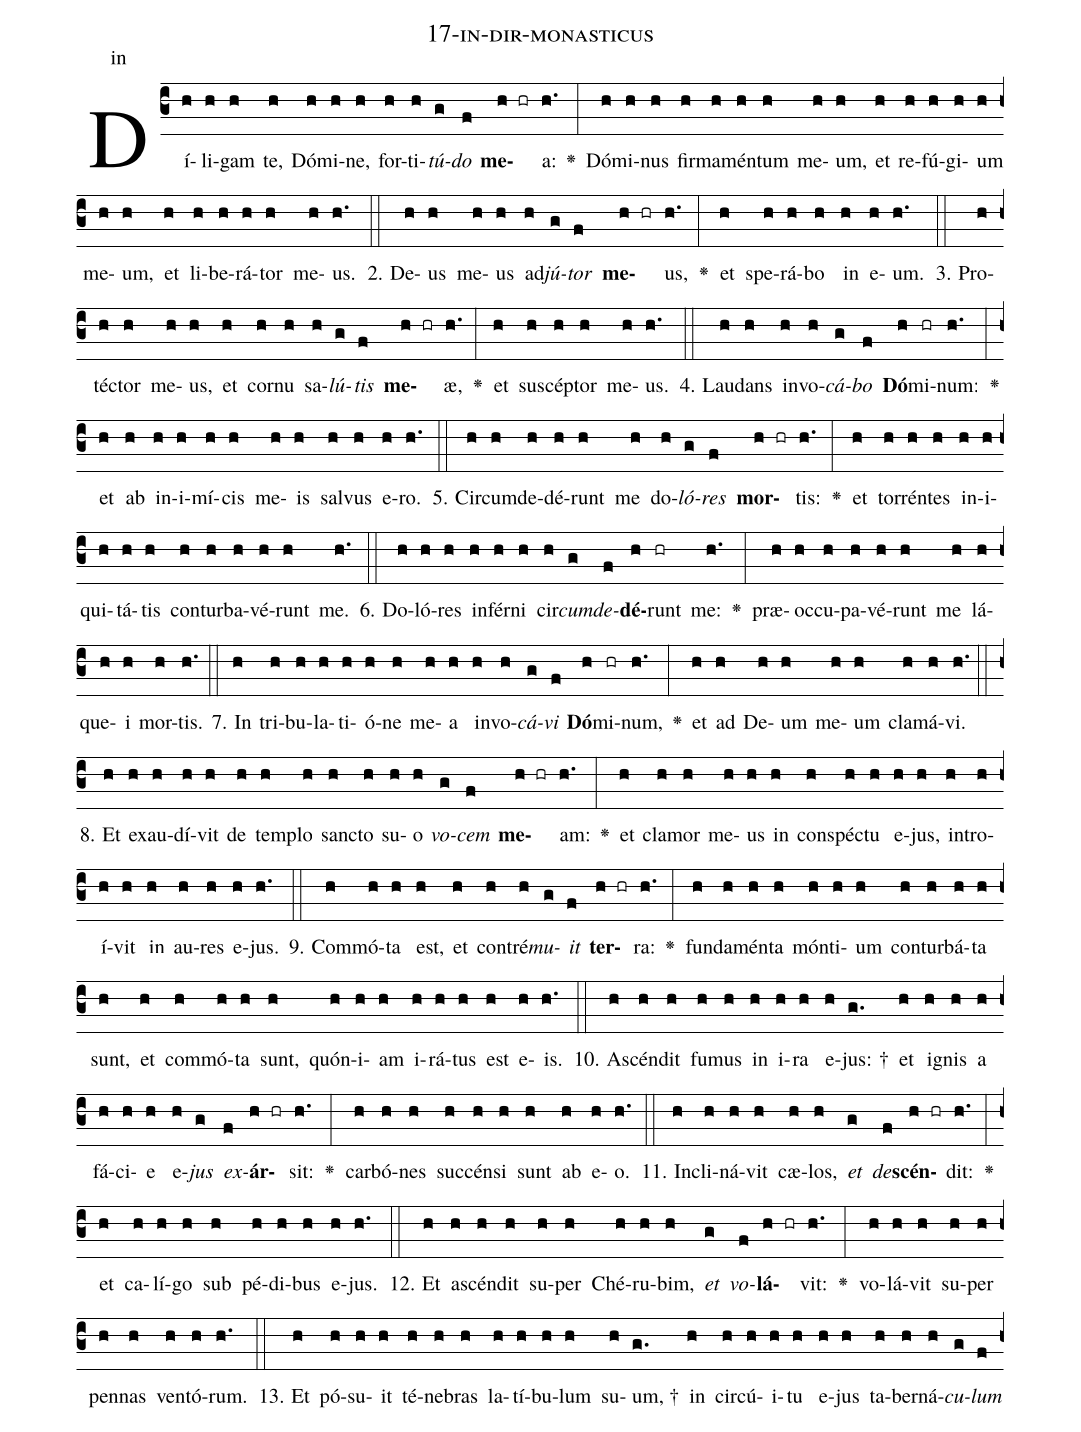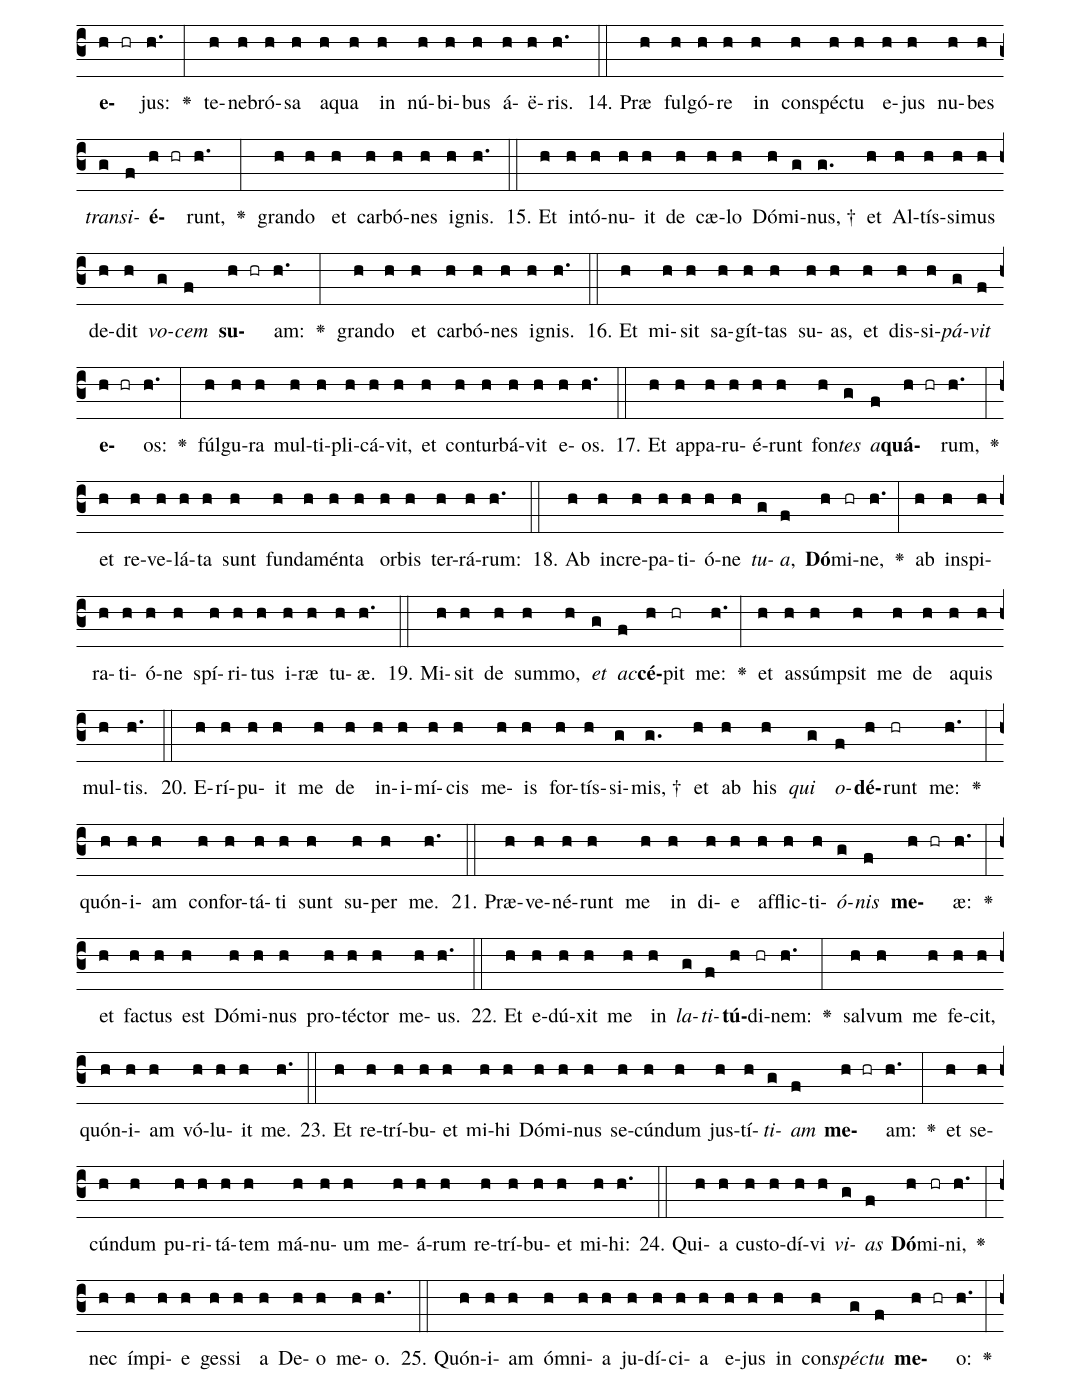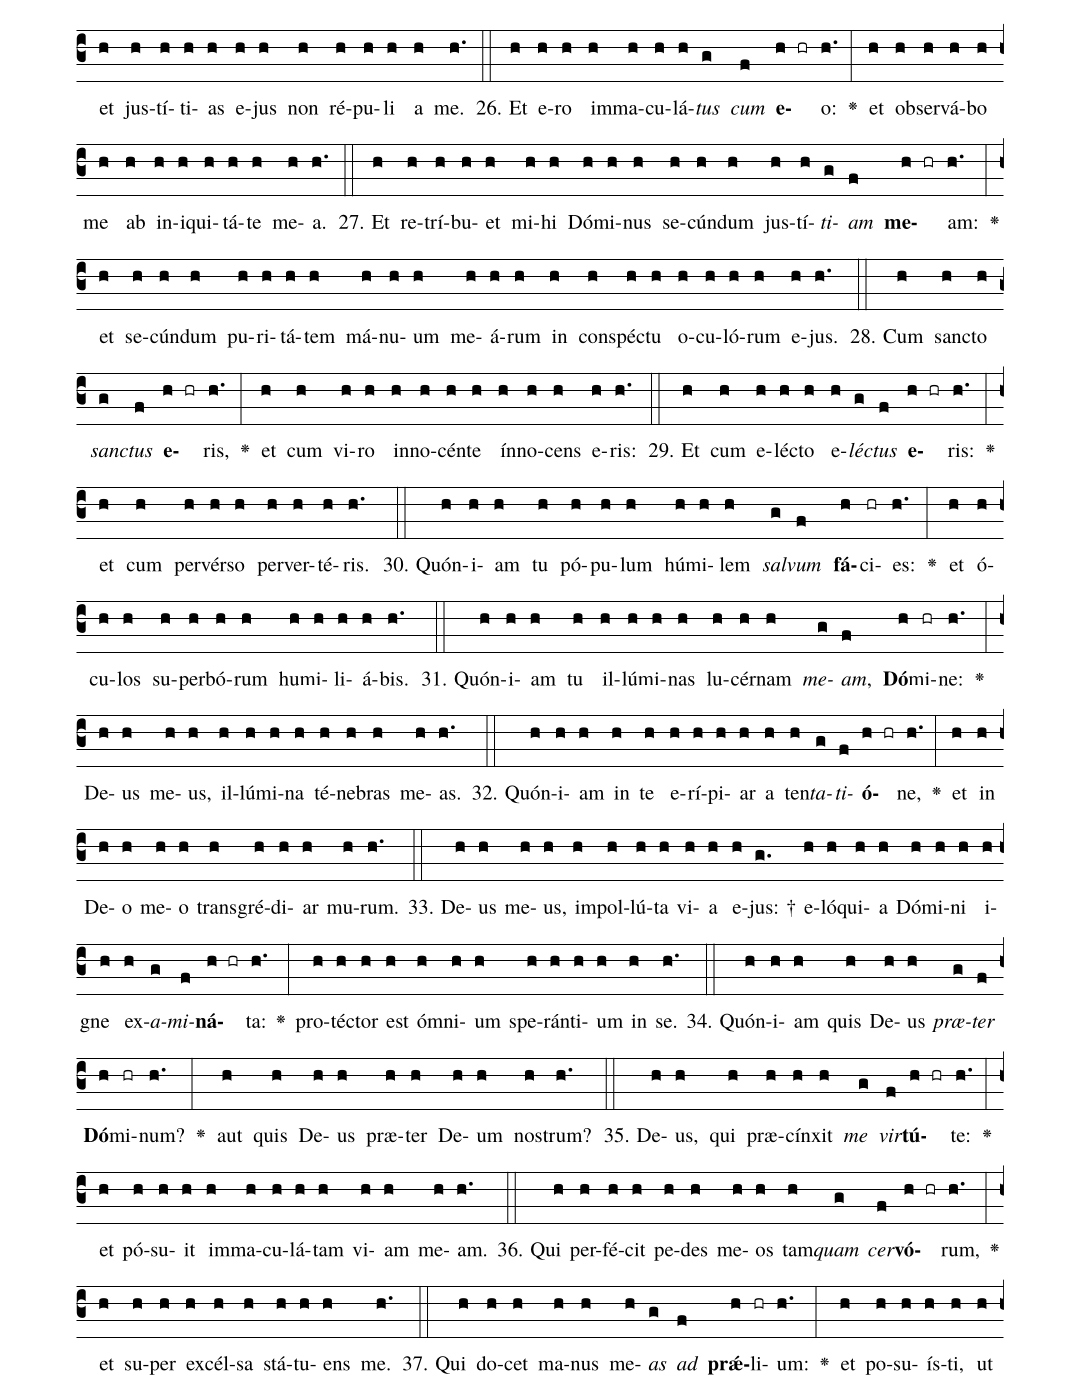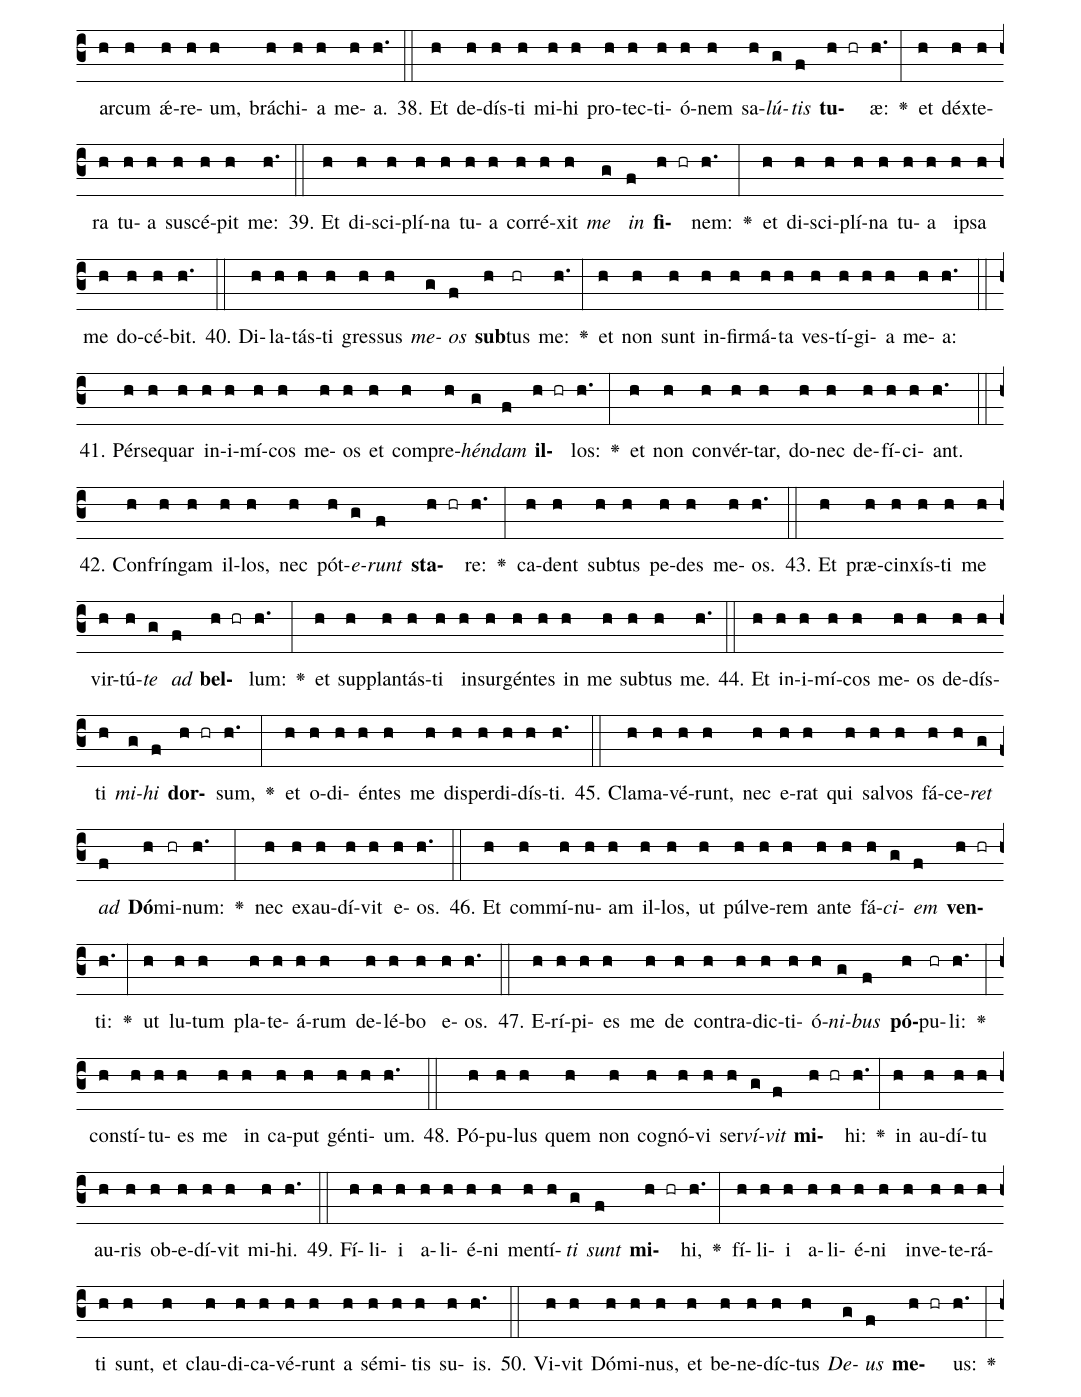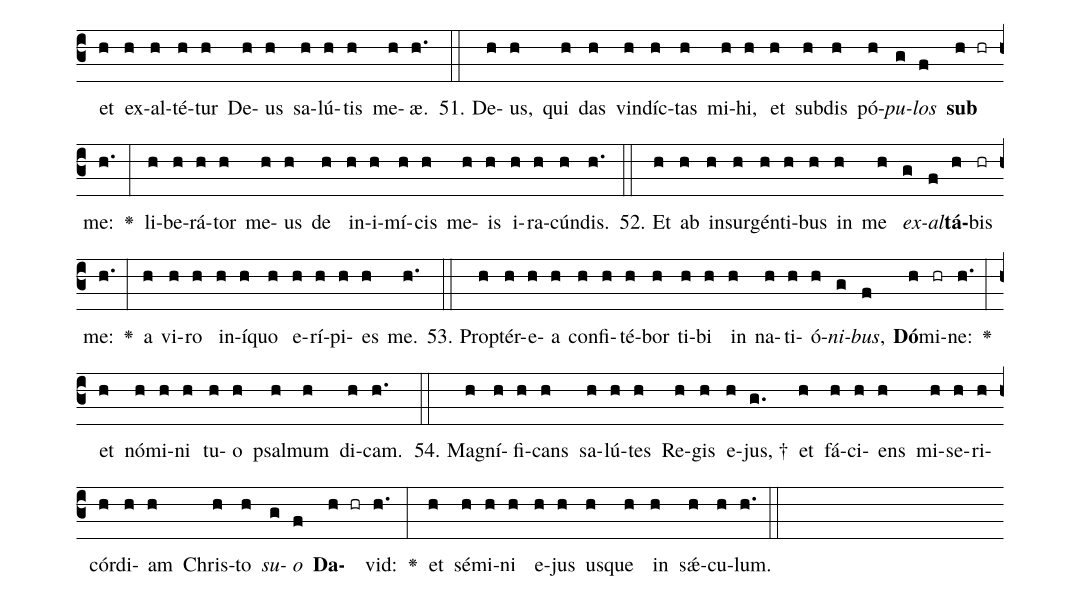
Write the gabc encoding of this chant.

name: 17-in-dir-monasticus;
annotation: in;
%%
(c3)Dí(h)li(h)gam(h) te,(h) Dó(h)mi(h)ne,(h) for(h)ti(h)<i>tú</i>(g)<i>do</i>(f) <b>me</b>(h hr)a:(h.) <v>\greheightstar</v>(:) Dó(h)mi(h)nus(h) fir(h)ma(h)mén(h)tum(h) me(h)um,(h) et(h) re(h)fú(h)gi(h)um(h) me(h)um,(h) et(h) li(h)be(h)rá(h)tor(h) me(h)us.(h.) (::)
2. De(h)us(h) me(h)us(h) ad(h)<i>jú</i>(g)<i>tor</i>(f) <b>me</b>(h hr)us,(h.) <v>\greheightstar</v>(:) et(h) spe(h)rá(h)bo(h) in(h) e(h)um.(h.) (::)
3. Pro(h)téc(h)tor(h) me(h)us,(h) et(h) cor(h)nu(h) sa(h)<i>lú</i>(g)<i>tis</i>(f) <b>me</b>(h hr)æ,(h.) <v>\greheightstar</v>(:) et(h) su(h)scép(h)tor(h) me(h)us.(h.) (::)
4. Lau(h)dans(h) in(h)vo(h)<i>cá</i>(g)<i>bo</i>(f) <b>Dó</b>(h)mi(hr)num:(h.) <v>\greheightstar</v>(:) et(h) ab(h) in(h)i(h)mí(h)cis(h) me(h)is(h) sal(h)vus(h) e(h)ro.(h.) (::)
5. Cir(h)cum(h)de(h)dé(h)runt(h) me(h) do(h)<i>ló</i>(g)<i>res</i>(f) <b>mor</b>(h hr)tis:(h.) <v>\greheightstar</v>(:) et(h) tor(h)rén(h)tes(h) in(h)i(h)qui(h)tá(h)tis(h) con(h)tur(h)ba(h)vé(h)runt(h) me.(h.) (::)
6. Do(h)ló(h)res(h) in(h)fér(h)ni(h) cir(h)<i>cum</i>(g)<i>de</i>(f)<b>dé</b>(h)runt(hr) me:(h.) <v>\greheightstar</v>(:) præ(h)oc(h)cu(h)pa(h)vé(h)runt(h) me(h) lá(h)que(h)i(h) mor(h)tis.(h.) (::)
7. In(h) tri(h)bu(h)la(h)ti(h)ó(h)ne(h) me(h)a(h) in(h)vo(h)<i>cá</i>(g)<i>vi</i>(f) <b>Dó</b>(h)mi(hr)num,(h.) <v>\greheightstar</v>(:) et(h) ad(h) De(h)um(h) me(h)um(h) cla(h)má(h)vi.(h.) (::)
8. Et(h) ex(h)au(h)dí(h)vit(h) de(h) tem(h)plo(h) sanc(h)to(h) su(h)o(h) <i>vo</i>(g)<i>cem</i>(f) <b>me</b>(h hr)am:(h.) <v>\greheightstar</v>(:) et(h) cla(h)mor(h) me(h)us(h) in(h) con(h)spéc(h)tu(h) e(h)jus,(h) in(h)tro(h)í(h)vit(h) in(h) au(h)res(h) e(h)jus.(h.) (::)
9. Com(h)mó(h)ta(h) est,(h) et(h) con(h)tré(h)<i>mu</i>(g)<i>it</i>(f) <b>ter</b>(h hr)ra:(h.) <v>\greheightstar</v>(:) fun(h)da(h)mén(h)ta(h) món(h)ti(h)um(h) con(h)tur(h)bá(h)ta(h) sunt,(h) et(h) com(h)mó(h)ta(h) sunt,(h) quón(h)i(h)am(h) i(h)rá(h)tus(h) est(h) e(h)is.(h.) (::)
10. A(h)scén(h)dit(h) fu(h)mus(h) in(h) i(h)ra(h) e(h)jus: †(g.) et(h) i(h)gnis(h) a(h) fá(h)ci(h)e(h) e(h)<i>jus</i>(g) <i>ex</i>(f)<b>ár</b>(h hr)sit:(h.) <v>\greheightstar</v>(:) car(h)bó(h)nes(h) suc(h)cén(h)si(h) sunt(h) ab(h) e(h)o.(h.) (::)
11. In(h)cli(h)ná(h)vit(h) cæ(h)los,(h) <i>et</i>(g) <i>de</i>(f)<b>scén</b>(h hr)dit:(h.) <v>\greheightstar</v>(:) et(h) ca(h)lí(h)go(h) sub(h) pé(h)di(h)bus(h) e(h)jus.(h.) (::)
12. Et(h) a(h)scén(h)dit(h) su(h)per(h) Ché(h)ru(h)bim,(h) <i>et</i>(g) <i>vo</i>(f)<b>lá</b>(h hr)vit:(h.) <v>\greheightstar</v>(:) vo(h)lá(h)vit(h) su(h)per(h) pen(h)nas(h) ven(h)tó(h)rum.(h.) (::)
13. Et(h) pó(h)su(h)it(h) té(h)ne(h)bras(h) la(h)tí(h)bu(h)lum(h) su(h)um, †(g.) in(h) cir(h)cú(h)i(h)tu(h) e(h)jus(h) ta(h)ber(h)ná(h)<i>cu</i>(g)<i>lum</i>(f) <b>e</b>(h hr)jus:(h.) <v>\greheightstar</v>(:) te(h)ne(h)bró(h)sa(h) a(h)qua(h) in(h) nú(h)bi(h)bus(h) á(h)ë(h)ris.(h.) (::)
14. Præ(h) ful(h)gó(h)re(h) in(h) con(h)spéc(h)tu(h) e(h)jus(h) nu(h)bes(h) <i>trans</i>(g)<i>i</i>(f)<b>é</b>(h hr)runt,(h.) <v>\greheightstar</v>(:) gran(h)do(h) et(h) car(h)bó(h)nes(h) i(h)gnis.(h.) (::)
15. Et(h) in(h)tó(h)nu(h)it(h) de(h) cæ(h)lo(h) Dó(h)mi(g)nus, †(g.) et(h) Al(h)tís(h)si(h)mus(h) de(h)dit(h) <i>vo</i>(g)<i>cem</i>(f) <b>su</b>(h hr)am:(h.) <v>\greheightstar</v>(:) gran(h)do(h) et(h) car(h)bó(h)nes(h) i(h)gnis.(h.) (::)
16. Et(h) mi(h)sit(h) sa(h)gít(h)tas(h) su(h)as,(h) et(h) dis(h)si(h)<i>pá</i>(g)<i>vit</i>(f) <b>e</b>(h hr)os:(h.) <v>\greheightstar</v>(:) fúl(h)gu(h)ra(h) mul(h)ti(h)pli(h)cá(h)vit,(h) et(h) con(h)tur(h)bá(h)vit(h) e(h)os.(h.) (::)
17. Et(h) ap(h)pa(h)ru(h)é(h)runt(h) fon(h)<i>tes</i>(g) <i>a</i>(f)<b>quá</b>(h hr)rum,(h.) <v>\greheightstar</v>(:) et(h) re(h)ve(h)lá(h)ta(h) sunt(h) fun(h)da(h)mén(h)ta(h) or(h)bis(h) ter(h)rá(h)rum:(h.) (::)
18. Ab(h) in(h)cre(h)pa(h)ti(h)ó(h)ne(h) <i>tu</i>(g)<i>a</i>,(f) <b>Dó</b>(h)mi(hr)ne,(h.) <v>\greheightstar</v>(:) ab(h) in(h)spi(h)ra(h)ti(h)ó(h)ne(h) spí(h)ri(h)tus(h) i(h)ræ(h) tu(h)æ.(h.) (::)
19. Mi(h)sit(h) de(h) sum(h)mo,(h) <i>et</i>(g) <i>ac</i>(f)<b>cé</b>(h)pit(hr) me:(h.) <v>\greheightstar</v>(:) et(h) as(h)súmp(h)sit(h) me(h) de(h) a(h)quis(h) mul(h)tis.(h.) (::)
20. E(h)rí(h)pu(h)it(h) me(h) de(h) in(h)i(h)mí(h)cis(h) me(h)is(h) for(h)tís(h)si(g)mis, †(g.) et(h) ab(h) his(h) <i>qui</i>(g) <i>o</i>(f)<b>dé</b>(h)runt(hr) me:(h.) <v>\greheightstar</v>(:) quón(h)i(h)am(h) con(h)for(h)tá(h)ti(h) sunt(h) su(h)per(h) me.(h.) (::)
21. Præ(h)ve(h)né(h)runt(h) me(h) in(h) di(h)e(h) af(h)flic(h)ti(h)<i>ó</i>(g)<i>nis</i>(f) <b>me</b>(h hr)æ:(h.) <v>\greheightstar</v>(:) et(h) fac(h)tus(h) est(h) Dó(h)mi(h)nus(h) pro(h)téc(h)tor(h) me(h)us.(h.) (::)
22. Et(h) e(h)dú(h)xit(h) me(h) in(h) <i>la</i>(g)<i>ti</i>(f)<b>tú</b>(h)di(hr)nem:(h.) <v>\greheightstar</v>(:) sal(h)vum(h) me(h) fe(h)cit,(h) quón(h)i(h)am(h) vó(h)lu(h)it(h) me.(h.) (::)
23. Et(h) re(h)trí(h)bu(h)et(h) mi(h)hi(h) Dó(h)mi(h)nus(h) se(h)cún(h)dum(h) jus(h)tí(h)<i>ti</i>(g)<i>am</i>(f) <b>me</b>(h hr)am:(h.) <v>\greheightstar</v>(:) et(h) se(h)cún(h)dum(h) pu(h)ri(h)tá(h)tem(h) má(h)nu(h)um(h) me(h)á(h)rum(h) re(h)trí(h)bu(h)et(h) mi(h)hi:(h.) (::)
24. Qui(h)a(h) cus(h)to(h)dí(h)vi(h) <i>vi</i>(g)<i>as</i>(f) <b>Dó</b>(h)mi(hr)ni,(h.) <v>\greheightstar</v>(:) nec(h) ím(h)pi(h)e(h) ges(h)si(h) a(h) De(h)o(h) me(h)o.(h.) (::)
25. Quón(h)i(h)am(h) óm(h)ni(h)a(h) ju(h)dí(h)ci(h)a(h) e(h)jus(h) in(h) con(h)<i>spéc</i>(g)<i>tu</i>(f) <b>me</b>(h hr)o:(h.) <v>\greheightstar</v>(:) et(h) jus(h)tí(h)ti(h)as(h) e(h)jus(h) non(h) ré(h)pu(h)li(h) a(h) me.(h.) (::)
26. Et(h) e(h)ro(h) im(h)ma(h)cu(h)lá(h)<i>tus</i>(g) <i>cum</i>(f) <b>e</b>(h hr)o:(h.) <v>\greheightstar</v>(:) et(h) ob(h)ser(h)vá(h)bo(h) me(h) ab(h) in(h)i(h)qui(h)tá(h)te(h) me(h)a.(h.) (::)
27. Et(h) re(h)trí(h)bu(h)et(h) mi(h)hi(h) Dó(h)mi(h)nus(h) se(h)cún(h)dum(h) jus(h)tí(h)<i>ti</i>(g)<i>am</i>(f) <b>me</b>(h hr)am:(h.) <v>\greheightstar</v>(:) et(h) se(h)cún(h)dum(h) pu(h)ri(h)tá(h)tem(h) má(h)nu(h)um(h) me(h)á(h)rum(h) in(h) con(h)spéc(h)tu(h) o(h)cu(h)ló(h)rum(h) e(h)jus.(h.) (::)
28. Cum(h) sanc(h)to(h) <i>sanc</i>(g)<i>tus</i>(f) <b>e</b>(h hr)ris,(h.) <v>\greheightstar</v>(:) et(h) cum(h) vi(h)ro(h) in(h)no(h)cén(h)te(h) ín(h)no(h)cens(h) e(h)ris:(h.) (::)
29. Et(h) cum(h) e(h)léc(h)to(h) e(h)<i>léc</i>(g)<i>tus</i>(f) <b>e</b>(h hr)ris:(h.) <v>\greheightstar</v>(:) et(h) cum(h) per(h)vér(h)so(h) per(h)ver(h)té(h)ris.(h.) (::)
30. Quón(h)i(h)am(h) tu(h) pó(h)pu(h)lum(h) hú(h)mi(h)lem(h) <i>sal</i>(g)<i>vum</i>(f) <b>fá</b>(h)ci(hr)es:(h.) <v>\greheightstar</v>(:) et(h) ó(h)cu(h)los(h) su(h)per(h)bó(h)rum(h) hu(h)mi(h)li(h)á(h)bis.(h.) (::)
31. Quón(h)i(h)am(h) tu(h) il(h)lú(h)mi(h)nas(h) lu(h)cér(h)nam(h) <i>me</i>(g)<i>am</i>,(f) <b>Dó</b>(h)mi(hr)ne:(h.) <v>\greheightstar</v>(:) De(h)us(h) me(h)us,(h) il(h)lú(h)mi(h)na(h) té(h)ne(h)bras(h) me(h)as.(h.) (::)
32. Quón(h)i(h)am(h) in(h) te(h) e(h)rí(h)pi(h)ar(h) a(h) ten(h)<i>ta</i>(g)<i>ti</i>(f)<b>ó</b>(h hr)ne,(h.) <v>\greheightstar</v>(:) et(h) in(h) De(h)o(h) me(h)o(h) trans(h)gré(h)di(h)ar(h) mu(h)rum.(h.) (::)
33. De(h)us(h) me(h)us,(h) im(h)pol(h)lú(h)ta(h) vi(h)a(h) e(h)jus: †(g.) e(h)ló(h)qui(h)a(h) Dó(h)mi(h)ni(h) i(h)gne(h) ex(h)<i>a</i>(g)<i>mi</i>(f)<b>ná</b>(h hr)ta:(h.) <v>\greheightstar</v>(:) pro(h)téc(h)tor(h) est(h) óm(h)ni(h)um(h) spe(h)rán(h)ti(h)um(h) in(h) se.(h.) (::)
34. Quón(h)i(h)am(h) quis(h) De(h)us(h) <i>præ</i>(g)<i>ter</i>(f) <b>Dó</b>(h)mi(hr)num?(h.) <v>\greheightstar</v>(:) aut(h) quis(h) De(h)us(h) præ(h)ter(h) De(h)um(h) nos(h)trum?(h.) (::)
35. De(h)us,(h) qui(h) præ(h)cín(h)xit(h) <i>me</i>(g) <i>vir</i>(f)<b>tú</b>(h hr)te:(h.) <v>\greheightstar</v>(:) et(h) pó(h)su(h)it(h) im(h)ma(h)cu(h)lá(h)tam(h) vi(h)am(h) me(h)am.(h.) (::)
36. Qui(h) per(h)fé(h)cit(h) pe(h)des(h) me(h)os(h) tam(h)<i>quam</i>(g) <i>cer</i>(f)<b>vó</b>(h hr)rum,(h.) <v>\greheightstar</v>(:) et(h) su(h)per(h) ex(h)cél(h)sa(h) stá(h)tu(h)ens(h) me.(h.) (::)
37. Qui(h) do(h)cet(h) ma(h)nus(h) me(h)<i>as</i>(g) <i>ad</i>(f) <b>prǽ</b>(h)li(hr)um:(h.) <v>\greheightstar</v>(:) et(h) po(h)su(h)ís(h)ti,(h) ut(h) ar(h)cum(h) ǽ(h)re(h)um,(h) brá(h)chi(h)a(h) me(h)a.(h.) (::)
38. Et(h) de(h)dís(h)ti(h) mi(h)hi(h) pro(h)tec(h)ti(h)ó(h)nem(h) sa(h)<i>lú</i>(g)<i>tis</i>(f) <b>tu</b>(h hr)æ:(h.) <v>\greheightstar</v>(:) et(h) déx(h)te(h)ra(h) tu(h)a(h) su(h)scé(h)pit(h) me:(h.) (::)
39. Et(h) di(h)sci(h)plí(h)na(h) tu(h)a(h) cor(h)ré(h)xit(h) <i>me</i>(g) <i>in</i>(f) <b>fi</b>(h hr)nem:(h.) <v>\greheightstar</v>(:) et(h) di(h)sci(h)plí(h)na(h) tu(h)a(h) ip(h)sa(h) me(h) do(h)cé(h)bit.(h.) (::)
40. Di(h)la(h)tás(h)ti(h) gres(h)sus(h) <i>me</i>(g)<i>os</i>(f) <b>sub</b>(h)tus(hr) me:(h.) <v>\greheightstar</v>(:) et(h) non(h) sunt(h) in(h)fir(h)má(h)ta(h) ves(h)tí(h)gi(h)a(h) me(h)a:(h.) (::)
41. Pér(h)se(h)quar(h) in(h)i(h)mí(h)cos(h) me(h)os(h) et(h) com(h)pre(h)<i>hén</i>(g)<i>dam</i>(f) <b>il</b>(h hr)los:(h.) <v>\greheightstar</v>(:) et(h) non(h) con(h)vér(h)tar,(h) do(h)nec(h) de(h)fí(h)ci(h)ant.(h.) (::)
42. Con(h)frín(h)gam(h) il(h)los,(h) nec(h) pót(h)<i>e</i>(g)<i>runt</i>(f) <b>sta</b>(h hr)re:(h.) <v>\greheightstar</v>(:) ca(h)dent(h) sub(h)tus(h) pe(h)des(h) me(h)os.(h.) (::)
43. Et(h) præ(h)cin(h)xís(h)ti(h) me(h) vir(h)tú(h)<i>te</i>(g) <i>ad</i>(f) <b>bel</b>(h hr)lum:(h.) <v>\greheightstar</v>(:) et(h) sup(h)plan(h)tás(h)ti(h) in(h)sur(h)gén(h)tes(h) in(h) me(h) sub(h)tus(h) me.(h.) (::)
44. Et(h) in(h)i(h)mí(h)cos(h) me(h)os(h) de(h)dís(h)ti(h) <i>mi</i>(g)<i>hi</i>(f) <b>dor</b>(h hr)sum,(h.) <v>\greheightstar</v>(:) et(h) o(h)di(h)én(h)tes(h) me(h) dis(h)per(h)di(h)dís(h)ti.(h.) (::)
45. Cla(h)ma(h)vé(h)runt,(h) nec(h) e(h)rat(h) qui(h) sal(h)vos(h) fá(h)ce(h)<i>ret</i>(g) <i>ad</i>(f) <b>Dó</b>(h)mi(hr)num:(h.) <v>\greheightstar</v>(:) nec(h) ex(h)au(h)dí(h)vit(h) e(h)os.(h.) (::)
46. Et(h) com(h)mí(h)nu(h)am(h) il(h)los,(h) ut(h) púl(h)ve(h)rem(h) an(h)te(h) fá(h)<i>ci</i>(g)<i>em</i>(f) <b>ven</b>(h hr)ti:(h.) <v>\greheightstar</v>(:) ut(h) lu(h)tum(h) pla(h)te(h)á(h)rum(h) de(h)lé(h)bo(h) e(h)os.(h.) (::)
47. E(h)rí(h)pi(h)es(h) me(h) de(h) con(h)tra(h)dic(h)ti(h)ó(h)<i>ni</i>(g)<i>bus</i>(f) <b>pó</b>(h)pu(hr)li:(h.) <v>\greheightstar</v>(:) con(h)stí(h)tu(h)es(h) me(h) in(h) ca(h)put(h) gén(h)ti(h)um.(h.) (::)
48. Pó(h)pu(h)lus(h) quem(h) non(h) co(h)gnó(h)vi(h) ser(h)<i>ví</i>(g)<i>vit</i>(f) <b>mi</b>(h hr)hi:(h.) <v>\greheightstar</v>(:) in(h) au(h)dí(h)tu(h) au(h)ris(h) ob(h)e(h)dí(h)vit(h) mi(h)hi.(h.) (::)
49. Fí(h)li(h)i(h) a(h)li(h)é(h)ni(h) men(h)tí(h)<i>ti</i>(g) <i>sunt</i>(f) <b>mi</b>(h hr)hi,(h.) <v>\greheightstar</v>(:) fí(h)li(h)i(h) a(h)li(h)é(h)ni(h) in(h)ve(h)te(h)rá(h)ti(h) sunt,(h) et(h) clau(h)di(h)ca(h)vé(h)runt(h) a(h) sé(h)mi(h)tis(h) su(h)is.(h.) (::)
50. Vi(h)vit(h) Dó(h)mi(h)nus,(h) et(h) be(h)ne(h)díc(h)tus(h) <i>De</i>(g)<i>us</i>(f) <b>me</b>(h hr)us:(h.) <v>\greheightstar</v>(:) et(h) ex(h)al(h)té(h)tur(h) De(h)us(h) sa(h)lú(h)tis(h) me(h)æ.(h.) (::)
51. De(h)us,(h) qui(h) das(h) vin(h)díc(h)tas(h) mi(h)hi,(h) et(h) sub(h)dis(h) pó(h)<i>pu</i>(g)<i>los</i>(f) <b>sub</b>(h hr) me:(h.) <v>\greheightstar</v>(:) li(h)be(h)rá(h)tor(h) me(h)us(h) de(h) in(h)i(h)mí(h)cis(h) me(h)is(h) i(h)ra(h)cún(h)dis.(h.) (::)
52. Et(h) ab(h) in(h)sur(h)gén(h)ti(h)bus(h) in(h) me(h) <i>ex</i>(g)<i>al</i>(f)<b>tá</b>(h)bis(hr) me:(h.) <v>\greheightstar</v>(:) a(h) vi(h)ro(h) in(h)í(h)quo(h) e(h)rí(h)pi(h)es(h) me.(h.) (::)
53. Prop(h)tér(h)e(h)a(h) con(h)fi(h)té(h)bor(h) ti(h)bi(h) in(h) na(h)ti(h)ó(h)<i>ni</i>(g)<i>bus</i>,(f) <b>Dó</b>(h)mi(hr)ne:(h.) <v>\greheightstar</v>(:) et(h) nó(h)mi(h)ni(h) tu(h)o(h) psal(h)mum(h) di(h)cam.(h.) (::)
54. Ma(h)gní(h)fi(h)cans(h) sa(h)lú(h)tes(h) Re(h)gis(h) e(h)jus, †(g.) et(h) fá(h)ci(h)ens(h) mi(h)se(h)ri(h)cór(h)di(h)am(h) Chris(h)to(h) <i>su</i>(g)<i>o</i>(f) <b>Da</b>(h hr)vid:(h.) <v>\greheightstar</v>(:) et(h) sé(h)mi(h)ni(h) e(h)jus(h) us(h)que(h) in(h) sǽ(h)cu(h)lum.(h.) (::)
